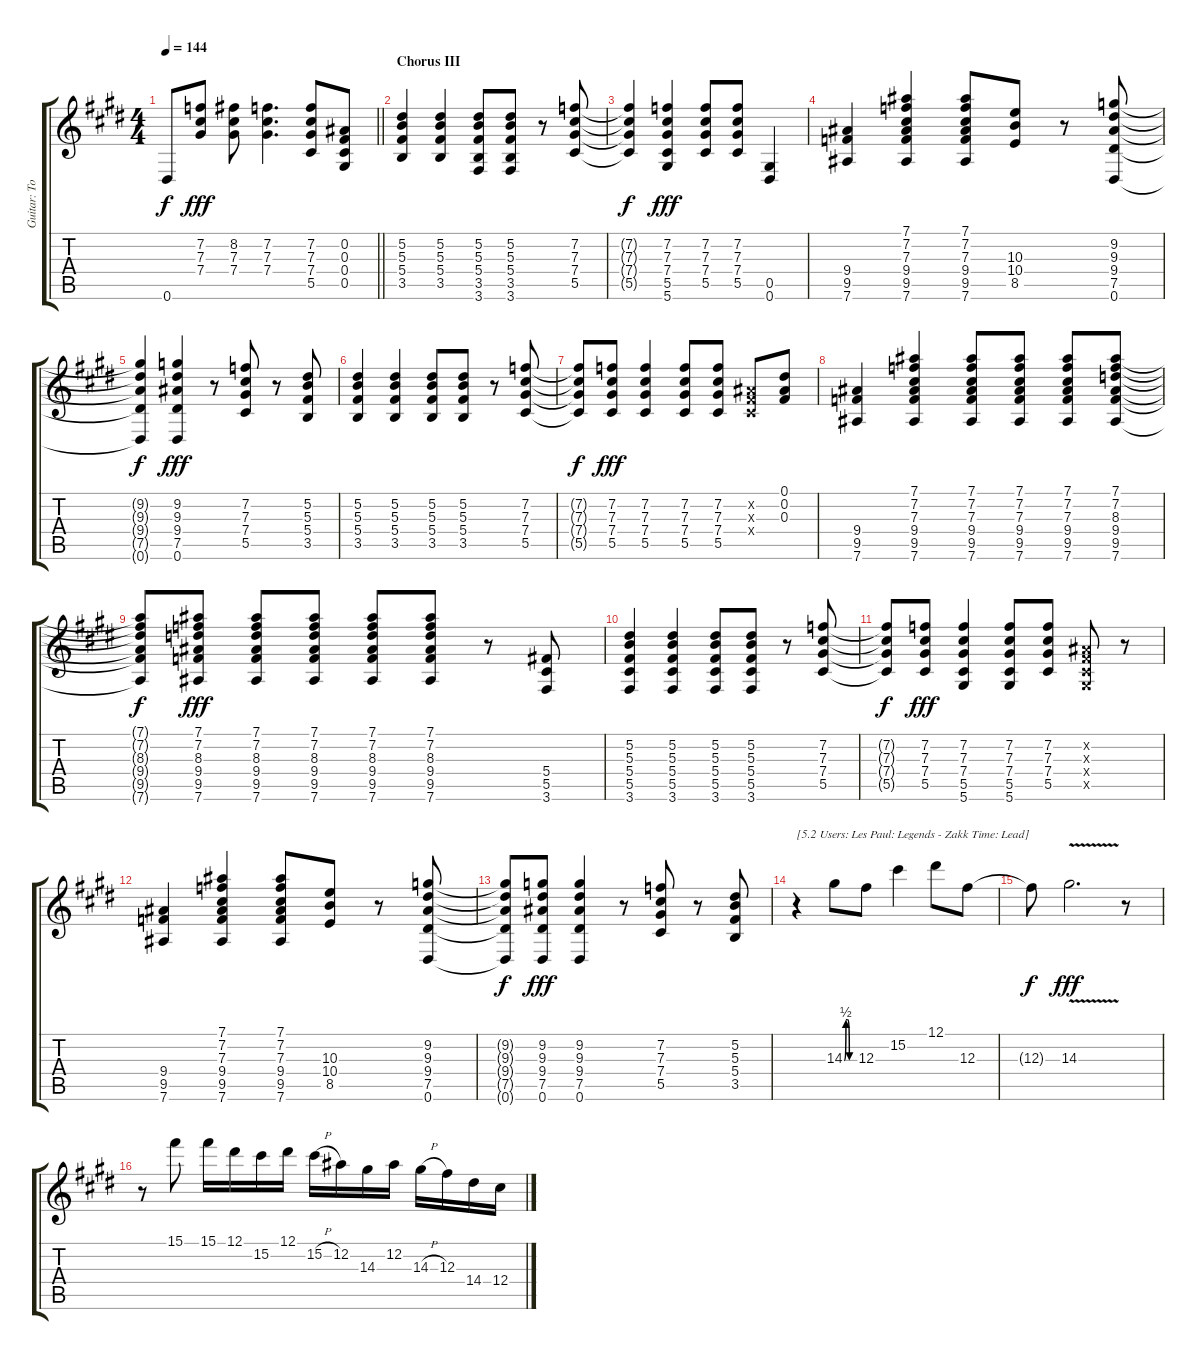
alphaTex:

\track ("Guitar: Tony" "Guitar: To") {instrument distortionguitar}
\staff {score tabs}
\tuning (Eb4 Bb3 Gb3 Db3 Ab2 Eb2) {hide}
\ts (4 4)
\tempo 144
\clef g2
\barLineRight lightlight
\ks e
0.6{t}.8{dy f} (7.2 7.3 7.4).8{dy fff} (8.2 7.3 7.4).8 (7.2 7.3 7.4).4{d} (7.2 7.3 7.4 5.5).8 (0.2 0.3 0.4 0.5).8 |
\section ("" "Chorus III")
(5.2 5.3 5.4 3.5).4 (5.2 5.3 5.4 3.5).4 (5.2 5.3 5.4 3.5 3.6).8 (5.2 5.3 5.4 3.5 3.6).8 r.8 (7.2 7.3 7.4 5.5).8 |
(7.2{t} 7.3{t} 7.4{t} 5.5{t}).4{dy f} (7.2 7.3 7.4 5.5 5.6).4{dy fff} (7.2 7.3 7.4 5.5).8 (7.2 7.3 7.4 5.5).8 (0.5 0.6).4 |
(9.4 9.5 7.6).4 (7.1 7.2 7.3 9.4 9.5 7.6).4 (7.1 7.2 7.3 9.4 9.5 7.6).8 (10.3 10.4 8.5).8 r.8 (9.2 9.3 9.4 7.5 0.6).8 |
(9.2{t} 9.3{t} 9.4{t} 7.5{t} 0.6{t}).4{dy f} (9.2 9.3 9.4 7.5 0.6).4{dy fff} r.8 (7.2 7.3 7.4 5.5).8 r.8 (5.2 5.3 5.4 3.5).8 |
(5.2 5.3 5.4 3.5).4 (5.2 5.3 5.4 3.5).4 (5.2 5.3 5.4 3.5).8 (5.2 5.3 5.4 3.5).8 r.8 (7.2 7.3 7.4 5.5).8 |
(7.2{t} 7.3{t} 7.4{t} 5.5{t}).8{dy f} (7.2 7.3 7.4 5.5).8{dy fff} (7.2 7.3 7.4 5.5).4 (7.2 7.3 7.4 5.5).8 (7.2 7.3 7.4 5.5).8 (0.2{x} 0.3{x} 0.4{x}).8 (0.1 0.2 0.3).8 |
(9.4 9.5 7.6).4 (7.1 7.2 7.3 9.4 9.5 7.6).4 (7.1 7.2 7.3 9.4 9.5 7.6).8 (7.1 7.2 7.3 9.4 9.5 7.6).8 (7.1 7.2 7.3 9.4 9.5 7.6).8 (7.1 7.2 8.3 9.4 9.5 7.6).8 |
(7.1{t} 7.2{t} 8.3{t} 9.4{t} 9.5{t} 7.6{t}).8{dy f} (7.1 7.2 8.3 9.4 9.5 7.6).8{dy fff} (7.1 7.2 8.3 9.4 9.5 7.6).8 (7.1 7.2 8.3 9.4 9.5 7.6).8 (7.1 7.2 8.3 9.4 9.5 7.6).8 (7.1 7.2 8.3 9.4 9.5 7.6).8 r.8 (5.4 5.5 3.6).8 |
(5.2 5.3 5.4 5.5 3.6).4 (5.2 5.3 5.4 5.5 3.6).4 (5.2 5.3 5.4 5.5 3.6).8 (5.2 5.3 5.4 5.5 3.6).8 r.8 (7.2 7.3 7.4 5.5).8 |
(7.2{t} 7.3{t} 7.4{t} 5.5{t}).8{dy f} (7.2 7.3 7.4 5.5).8{dy fff} (7.2 7.3 7.4 5.5 5.6).4 (7.2 7.3 7.4 5.5 5.6).8 (7.2 7.3 7.4 5.5).8 (0.2{x} 0.3{x} 0.4{x} 0.5{x}).8 r.8 |
(9.4 9.5 7.6).4 (7.1 7.2 7.3 9.4 9.5 7.6).4 (7.1 7.2 7.3 9.4 9.5 7.6).8 (10.3 10.4 8.5).8 r.8 (9.2 9.3 9.4 7.5 0.6).8 |
(9.2{t} 9.3{t} 9.4{t} 7.5{t} 0.6{t}).8{dy f} (9.2 9.3 9.4 7.5 0.6).8{dy fff} (9.2 9.3 9.4 7.5 0.6).4 r.8 (7.2 7.3 7.4 5.5).8 r.8 (5.2 5.3 5.4 3.5).8 |
r.4{txt "[5.2 Users: Les Paul: Legends - Zakk Time: Lead]" volume 16 instrument distortionguitar} 14.3{be (custom 0 0 10 2 20 2 30 0 60 0)}.8 12.3.8 15.2.4 12.1.8 12.3.8 |
12.3{t}.8{dy f} 14.3{v}.2{d dy fff} r.8 |
r.8 15.1.8 15.1.16 12.1.16 15.2.16 12.1.16 15.2{h}.16 12.2.16 14.3.16 12.2.16 14.3{h}.16 12.3.16 14.4.16 12.4.16
